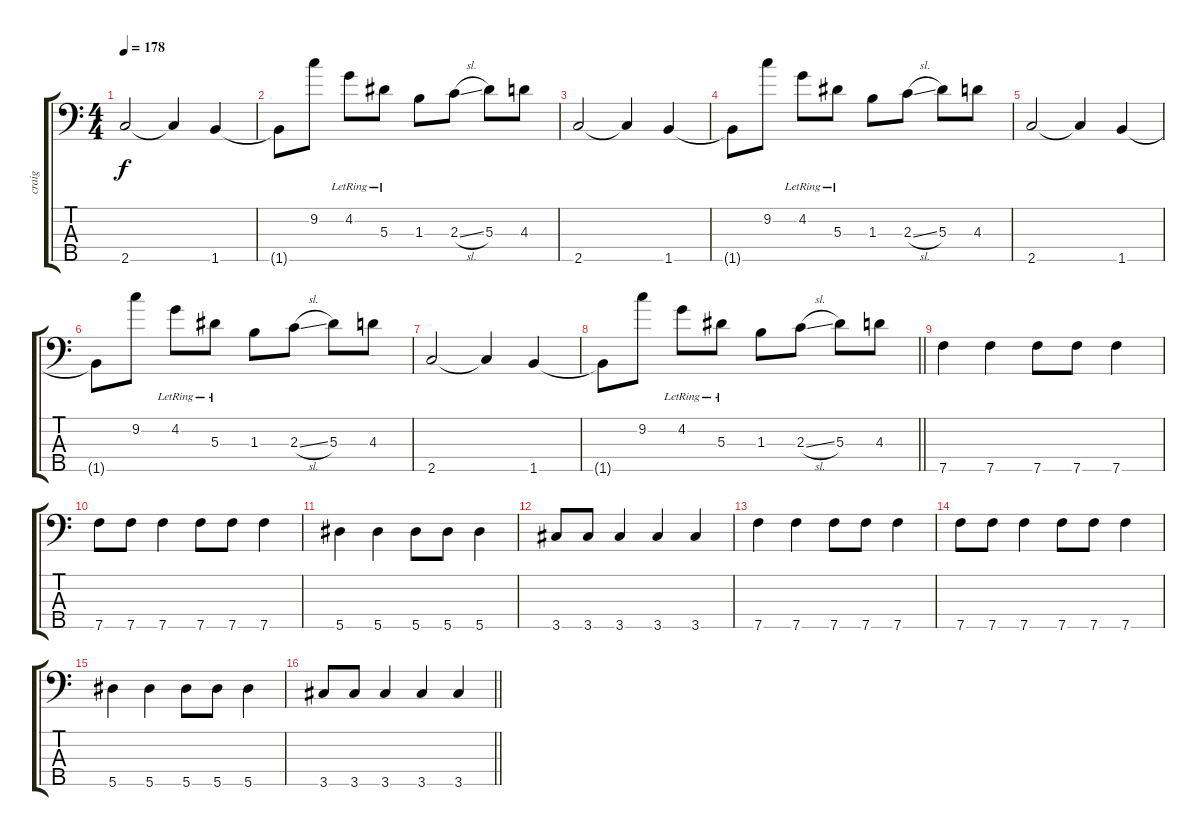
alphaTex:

\track ("craig" "craig") {solo instrument slapbass1}
\staff {score tabs}
\tuning (G3 Eb3 Bb2 F2 Bb1) {hide}
\ts (4 4)
\tempo 178
\clef f4
\ks c
2.5.2{dy f} 2.5{t}.4 1.5.4 |
1.5{t}.8 9.2.8 4.2{lr}.8 5.3{lr}.8 1.3.8 2.3{sl}.8 5.3.8 4.3.8 |
2.5.2 2.5{t}.4 1.5.4 |
1.5{t}.8 9.2.8 4.2{lr}.8 5.3{lr}.8 1.3.8 2.3{sl}.8 5.3.8 4.3.8 |
2.5.2 2.5{t}.4 1.5.4 |
1.5{t}.8 9.2.8 4.2{lr}.8 5.3{lr}.8 1.3.8 2.3{sl}.8 5.3.8 4.3.8 |
2.5.2 2.5{t}.4 1.5.4 |
\barLineRight lightlight
1.5{t}.8 9.2.8 4.2{lr}.8 5.3{lr}.8 1.3.8 2.3{sl}.8 5.3.8 4.3.8 |
7.5.4 7.5.4 7.5.8 7.5.8 7.5.4 |
7.5.8 7.5.8 7.5.4 7.5.8 7.5.8 7.5.4 |
5.5.4 5.5.4 5.5.8 5.5.8 5.5.4 |
3.5.8 3.5.8 3.5.4 3.5.4 3.5.4 |
7.5.4 7.5.4 7.5.8 7.5.8 7.5.4 |
7.5.8 7.5.8 7.5.4 7.5.8 7.5.8 7.5.4 |
5.5.4 5.5.4 5.5.8 5.5.8 5.5.4 |
\barLineRight lightlight
3.5.8 3.5.8 3.5.4 3.5.4 3.5.4
